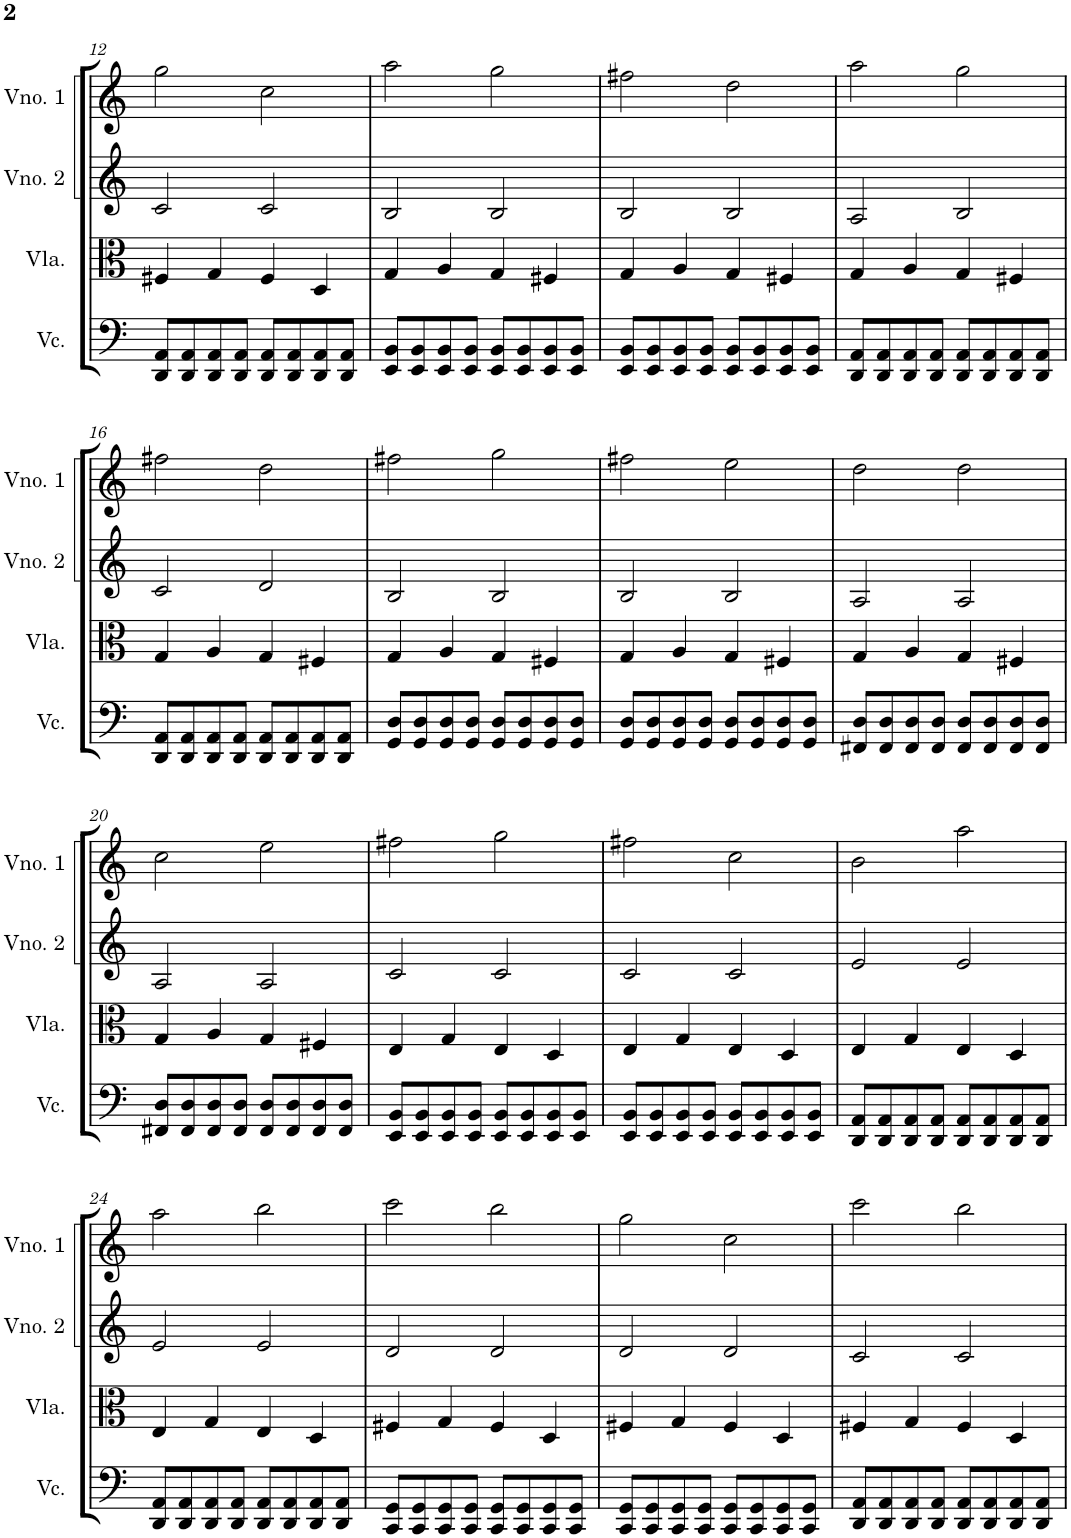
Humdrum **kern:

**kern	**kern	**kern	**kern
*part4	*part3	*part2	*part1
*staff4	*staff3	*staff2	*staff1
*I"Violoncelo	*I"Viola	*I"Violino 2	*I"Violino 1
*I'Vc.	*I'Vla.	*I'Vno. 2	*I'Vno. 1
!!LO:PB:g=z
*clefF4	*clefC3	*clefG2	*clefG2
*k[]	*k[]	*k[]	*k[]
*M4/4	*M4/4	*M4/4	*M4/4
=12	=12	=12	=12
8DD/ 8AA/L	4F#X/	2c/	2gg\
8DD/ 8AA/	.	.	.
8DD/ 8AA/	4G/	.	.
8DD/ 8AA/J	.	.	.
8DD/ 8AA/L	4F#/	2c/	2cc\
8DD/ 8AA/	.	.	.
8DD/ 8AA/	4D/	.	.
8DD/ 8AA/J	.	.	.
=13	=13	=13	=13
8EE/ 8BB/L	4G/	2B/	2aa\
8EE/ 8BB/	.	.	.
8EE/ 8BB/	4A/	.	.
8EE/ 8BB/J	.	.	.
8EE/ 8BB/L	4G/	2B/	2gg\
8EE/ 8BB/	.	.	.
8EE/ 8BB/	4F#X/	.	.
8EE/ 8BB/J	.	.	.
=14	=14	=14	=14
8EE/ 8BB/L	4G/	2B/	2ff#X\
8EE/ 8BB/	.	.	.
8EE/ 8BB/	4A/	.	.
8EE/ 8BB/J	.	.	.
8EE/ 8BB/L	4G/	2B/	2dd\
8EE/ 8BB/	.	.	.
8EE/ 8BB/	4F#X/	.	.
8EE/ 8BB/J	.	.	.
=15	=15	=15	=15
8DD/ 8AA/L	4G/	2A/	2aa\
8DD/ 8AA/	.	.	.
8DD/ 8AA/	4A/	.	.
8DD/ 8AA/J	.	.	.
8DD/ 8AA/L	4G/	2B/	2gg\
8DD/ 8AA/	.	.	.
8DD/ 8AA/	4F#X/	.	.
8DD/ 8AA/J	.	.	.
!!LO:LB:g=z
=16	=16	=16	=16
8DD/ 8AA/L	4G/	2c/	2ff#X\
8DD/ 8AA/	.	.	.
8DD/ 8AA/	4A/	.	.
8DD/ 8AA/J	.	.	.
8DD/ 8AA/L	4G/	2d/	2dd\
8DD/ 8AA/	.	.	.
8DD/ 8AA/	4F#X/	.	.
8DD/ 8AA/J	.	.	.
=17	=17	=17	=17
8GG/ 8D/L	4G/	2B/	2ff#X\
8GG/ 8D/	.	.	.
8GG/ 8D/	4A/	.	.
8GG/ 8D/J	.	.	.
8GG/ 8D/L	4G/	2B/	2gg\
8GG/ 8D/	.	.	.
8GG/ 8D/	4F#X/	.	.
8GG/ 8D/J	.	.	.
=18	=18	=18	=18
8GG/ 8D/L	4G/	2B/	2ff#X\
8GG/ 8D/	.	.	.
8GG/ 8D/	4A/	.	.
8GG/ 8D/J	.	.	.
8GG/ 8D/L	4G/	2B/	2ee\
8GG/ 8D/	.	.	.
8GG/ 8D/	4F#X/	.	.
8GG/ 8D/J	.	.	.
=19	=19	=19	=19
8FF#X/ 8D/L	4G/	2A/	2dd\
8FF#/ 8D/	.	.	.
8FF#/ 8D/	4A/	.	.
8FF#/ 8D/J	.	.	.
8FF#/ 8D/L	4G/	2A/	2dd\
8FF#/ 8D/	.	.	.
8FF#/ 8D/	4F#X/	.	.
8FF#/ 8D/J	.	.	.
!!LO:LB:g=z
=20	=20	=20	=20
8FF#X/ 8D/L	4G/	2A/	2cc\
8FF#/ 8D/	.	.	.
8FF#/ 8D/	4A/	.	.
8FF#/ 8D/J	.	.	.
8FF#/ 8D/L	4G/	2A/	2ee\
8FF#/ 8D/	.	.	.
8FF#/ 8D/	4F#X/	.	.
8FF#/ 8D/J	.	.	.
=21	=21	=21	=21
8EE/ 8BB/L	4E/	2c/	2ff#X\
8EE/ 8BB/	.	.	.
8EE/ 8BB/	4G/	.	.
8EE/ 8BB/J	.	.	.
8EE/ 8BB/L	4E/	2c/	2gg\
8EE/ 8BB/	.	.	.
8EE/ 8BB/	4D/	.	.
8EE/ 8BB/J	.	.	.
=22	=22	=22	=22
8EE/ 8BB/L	4E/	2c/	2ff#X\
8EE/ 8BB/	.	.	.
8EE/ 8BB/	4G/	.	.
8EE/ 8BB/J	.	.	.
8EE/ 8BB/L	4E/	2c/	2cc\
8EE/ 8BB/	.	.	.
8EE/ 8BB/	4D/	.	.
8EE/ 8BB/J	.	.	.
=23	=23	=23	=23
8DD/ 8AA/L	4E/	2e/	2b\
8DD/ 8AA/	.	.	.
8DD/ 8AA/	4G/	.	.
8DD/ 8AA/J	.	.	.
8DD/ 8AA/L	4E/	2e/	2aa\
8DD/ 8AA/	.	.	.
8DD/ 8AA/	4D/	.	.
8DD/ 8AA/J	.	.	.
!!LO:LB:g=z
=24	=24	=24	=24
8DD/ 8AA/L	4E/	2e/	2aa\
8DD/ 8AA/	.	.	.
8DD/ 8AA/	4G/	.	.
8DD/ 8AA/J	.	.	.
8DD/ 8AA/L	4E/	2e/	2bb\
8DD/ 8AA/	.	.	.
8DD/ 8AA/	4D/	.	.
8DD/ 8AA/J	.	.	.
=25	=25	=25	=25
8CC/ 8GG/L	4F#X/	2d/	2ccc\
8CC/ 8GG/	.	.	.
8CC/ 8GG/	4G/	.	.
8CC/ 8GG/J	.	.	.
8CC/ 8GG/L	4F#/	2d/	2bb\
8CC/ 8GG/	.	.	.
8CC/ 8GG/	4D/	.	.
8CC/ 8GG/J	.	.	.
=26	=26	=26	=26
8CC/ 8GG/L	4F#X/	2d/	2gg\
8CC/ 8GG/	.	.	.
8CC/ 8GG/	4G/	.	.
8CC/ 8GG/J	.	.	.
8CC/ 8GG/L	4F#/	2d/	2cc\
8CC/ 8GG/	.	.	.
8CC/ 8GG/	4D/	.	.
8CC/ 8GG/J	.	.	.
=27	=27	=27	=27
8DD/ 8AA/L	4F#X/	2c/	2ccc\
8DD/ 8AA/	.	.	.
8DD/ 8AA/	4G/	.	.
8DD/ 8AA/J	.	.	.
8DD/ 8AA/L	4F#/	2c/	2bb\
8DD/ 8AA/	.	.	.
8DD/ 8AA/	4D/	.	.
8DD/ 8AA/J	.	.	.
=	=	=	=
*-	*-	*-	*-
